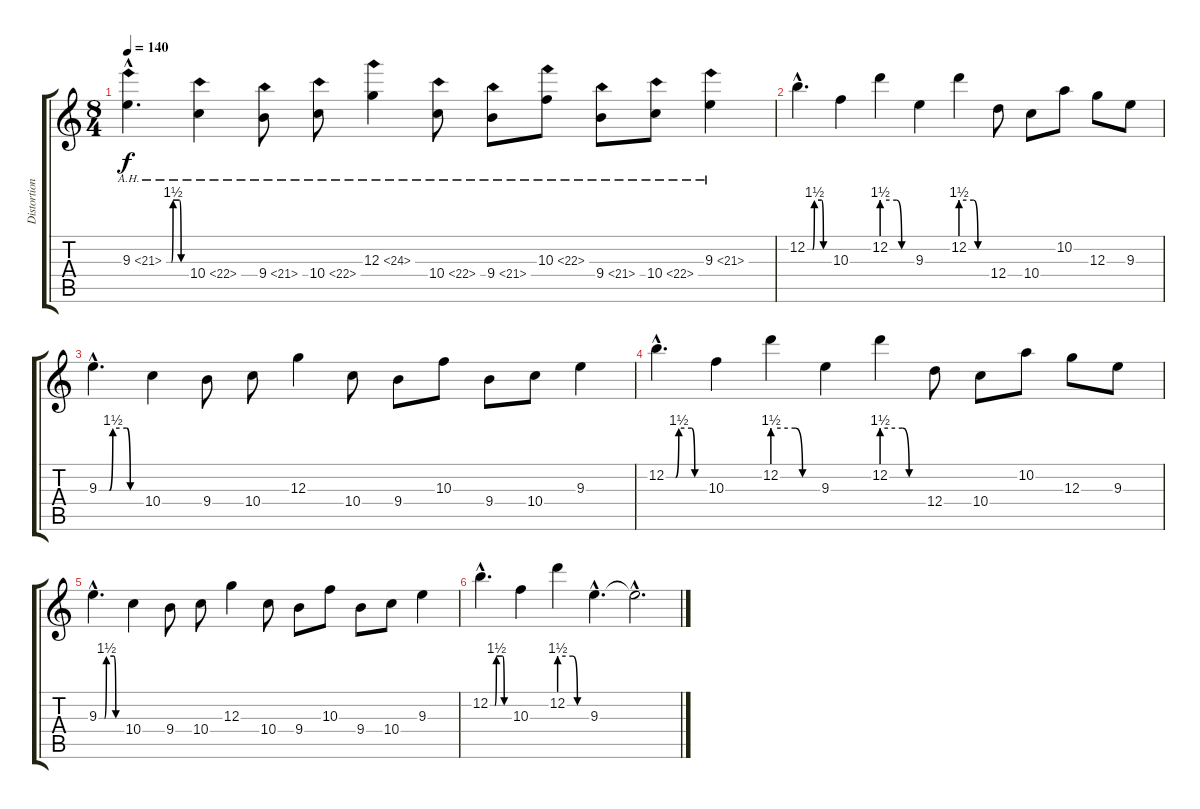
\track ("Distortion Guitar" "Distortion") {instrument distortionguitar}
\staff {score tabs}
\tuning (E4 B3 G3 D3 A2 D2) {hide}
\ts (8 4)
\tempo 140
\clef g2
\ks c
9.3{be (custom 0 0 15 0 20 6 40 6 45 0 60 0) ah 12 hac}.4{d dy f} 10.4{ah 12}.4 9.4{ah 12}.8 10.4{ah 12}.8 12.3{ah 12}.4 10.4{ah 12}.8 9.4{ah 12}.8 10.3{ah 12}.8 9.4{ah 12}.8 10.4{ah 12}.8 9.3{ah 12}.4 |
12.2{be (custom 0 0 15 0 20 6 40 6 45 0 60 0) hac}.4{d} 10.3.4 12.2{be (custom 0 6 30 6 40 0 60 0)}.4 9.3.4 12.2{be (custom 0 6 30 6 40 0 60 0)}.4 12.4.8 10.4.8 10.2.8 12.3.8 9.3.8 |
9.3{be (custom 0 0 15 0 20 6 40 6 45 0 60 0) hac}.4{d} 10.4.4 9.4.8 10.4.8 12.3.4 10.4.8 9.4.8 10.3.8 9.4.8 10.4.8 9.3.4 |
12.2{be (custom 0 0 15 0 20 6 40 6 45 0 60 0) hac}.4{d} 10.3.4 12.2{be (custom 0 6 30 6 40 0 60 0)}.4 9.3.4 12.2{be (custom 0 6 30 6 40 0 60 0)}.4 12.4.8 10.4.8 10.2.8 12.3.8 9.3.8 |
9.3{be (custom 0 0 15 0 20 6 40 6 45 0 60 0) hac}.4{d} 10.4.4 9.4.8 10.4.8 12.3.4 10.4.8 9.4.8 10.3.8 9.4.8 10.4.8 9.3.4 |
12.2{be (custom 0 0 15 0 20 6 40 6 45 0 60 0) hac}.4{d} 10.3.4 12.2{be (custom 0 6 30 6 40 0 60 0)}.4 9.3{hac}.4{d} 9.3{hac t}.2{d}
